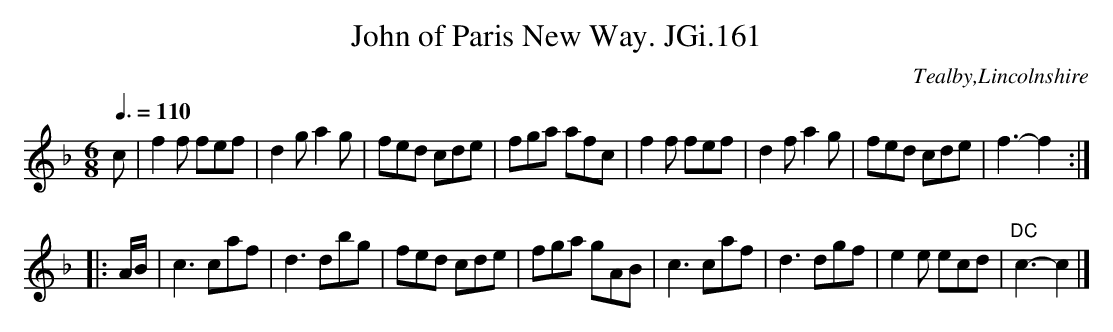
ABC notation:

X:1
T:John of Paris New Way. JGi.161
L:1/8
M:6/8
O:Tealby,Lincolnshire
Q:3/8=110
K:F
c|f2f fef|d2ga2g|fed cde|fga afc|f2f fef|d2fa2g|fed cde|f3-f2:|
|:A/B/|c3caf|d3dbg|fed cde|fga gAB|c3caf|d3dgf|e2e ecd|"DC"c3-c2|]
